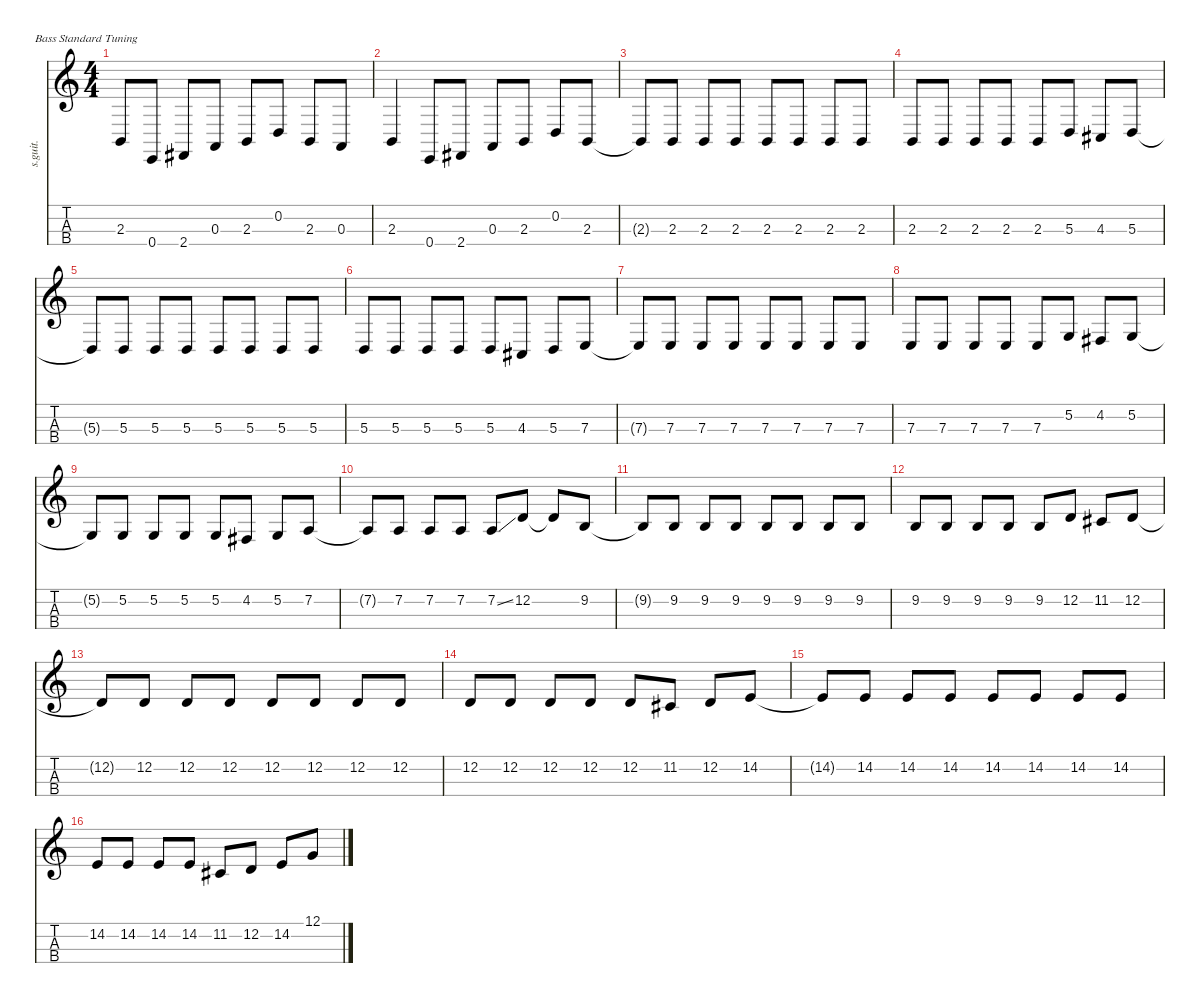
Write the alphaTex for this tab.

\defaultSystemsLayout 4
\hideDynamics
\bracketExtendMode nobrackets
\track ("David Ellefson (Bass)" "s.guit.") {instrument electricbasspick}
\staff {score tabs}
\tuning (G2 D2 A1 E1)
\ts (4 4)
\tempo (196 hide)
\clef g2
\ks c
2.3{t}.8{lyrics (0 "") lyrics (1 "") lyrics (2 "") lyrics (3 "") lyrics (4 "") dy ff} 0.4.8{lyrics (0 "") lyrics (1 "") lyrics (2 "") lyrics (3 "") lyrics (4 "")} 2.4{acc #}.8{lyrics (0 "") lyrics (1 "") lyrics (2 "") lyrics (3 "") lyrics (4 "")} 0.3.8{lyrics (0 "") lyrics (1 "") lyrics (2 "") lyrics (3 "") lyrics (4 "")} 2.3.8{lyrics (0 "") lyrics (1 "") lyrics (2 "") lyrics (3 "") lyrics (4 "")} 0.2.8{lyrics (0 "") lyrics (1 "") lyrics (2 "") lyrics (3 "") lyrics (4 "")} 2.3.8{lyrics (0 "") lyrics (1 "") lyrics (2 "") lyrics (3 "") lyrics (4 "")} 0.3.8{lyrics (0 "") lyrics (1 "") lyrics (2 "") lyrics (3 "") lyrics (4 "")} |
2.3.4{lyrics (0 "") lyrics (1 "") lyrics (2 "") lyrics (3 "") lyrics (4 "")} 0.4.8{lyrics (0 "") lyrics (1 "") lyrics (2 "") lyrics (3 "") lyrics (4 "")} 2.4{acc #}.8{lyrics (0 "") lyrics (1 "") lyrics (2 "") lyrics (3 "") lyrics (4 "")} 0.3.8{lyrics (0 "") lyrics (1 "") lyrics (2 "") lyrics (3 "") lyrics (4 "")} 2.3.8{lyrics (0 "") lyrics (1 "") lyrics (2 "") lyrics (3 "") lyrics (4 "")} 0.2.8{lyrics (0 "") lyrics (1 "") lyrics (2 "") lyrics (3 "") lyrics (4 "")} 2.3.8{lyrics (0 "") lyrics (1 "") lyrics (2 "") lyrics (3 "") lyrics (4 "")} |
2.3{t}.8{lyrics (0 "") lyrics (1 "") lyrics (2 "") lyrics (3 "") lyrics (4 "")} 2.3.8{lyrics (0 "") lyrics (1 "") lyrics (2 "") lyrics (3 "") lyrics (4 "")} 2.3.8{lyrics (0 "") lyrics (1 "") lyrics (2 "") lyrics (3 "") lyrics (4 "")} 2.3.8{lyrics (0 "") lyrics (1 "") lyrics (2 "") lyrics (3 "") lyrics (4 "")} 2.3.8{lyrics (0 "") lyrics (1 "") lyrics (2 "") lyrics (3 "") lyrics (4 "")} 2.3.8{lyrics (0 "") lyrics (1 "") lyrics (2 "") lyrics (3 "") lyrics (4 "")} 2.3.8{lyrics (0 "") lyrics (1 "") lyrics (2 "") lyrics (3 "") lyrics (4 "")} 2.3.8{lyrics (0 "") lyrics (1 "") lyrics (2 "") lyrics (3 "") lyrics (4 "")} |
2.3.8{lyrics (0 "") lyrics (1 "") lyrics (2 "") lyrics (3 "") lyrics (4 "")} 2.3.8{lyrics (0 "") lyrics (1 "") lyrics (2 "") lyrics (3 "") lyrics (4 "")} 2.3.8{lyrics (0 "") lyrics (1 "") lyrics (2 "") lyrics (3 "") lyrics (4 "")} 2.3.8{lyrics (0 "") lyrics (1 "") lyrics (2 "") lyrics (3 "") lyrics (4 "")} 2.3.8{lyrics (0 "") lyrics (1 "") lyrics (2 "") lyrics (3 "") lyrics (4 "")} 5.3.8{lyrics (0 "") lyrics (1 "") lyrics (2 "") lyrics (3 "") lyrics (4 "")} 4.3{acc #}.8{lyrics (0 "") lyrics (1 "") lyrics (2 "") lyrics (3 "") lyrics (4 "")} 5.3.8{lyrics (0 "") lyrics (1 "") lyrics (2 "") lyrics (3 "") lyrics (4 "")} |
5.3{t}.8{lyrics (0 "") lyrics (1 "") lyrics (2 "") lyrics (3 "") lyrics (4 "")} 5.3.8{lyrics (0 "") lyrics (1 "") lyrics (2 "") lyrics (3 "") lyrics (4 "")} 5.3.8{lyrics (0 "") lyrics (1 "") lyrics (2 "") lyrics (3 "") lyrics (4 "")} 5.3.8{lyrics (0 "") lyrics (1 "") lyrics (2 "") lyrics (3 "") lyrics (4 "")} 5.3.8{lyrics (0 "") lyrics (1 "") lyrics (2 "") lyrics (3 "") lyrics (4 "")} 5.3.8{lyrics (0 "") lyrics (1 "") lyrics (2 "") lyrics (3 "") lyrics (4 "")} 5.3.8{lyrics (0 "") lyrics (1 "") lyrics (2 "") lyrics (3 "") lyrics (4 "")} 5.3.8{lyrics (0 "") lyrics (1 "") lyrics (2 "") lyrics (3 "") lyrics (4 "")} |
5.3.8{lyrics (0 "") lyrics (1 "") lyrics (2 "") lyrics (3 "") lyrics (4 "")} 5.3.8{lyrics (0 "") lyrics (1 "") lyrics (2 "") lyrics (3 "") lyrics (4 "")} 5.3.8{lyrics (0 "") lyrics (1 "") lyrics (2 "") lyrics (3 "") lyrics (4 "")} 5.3.8{lyrics (0 "") lyrics (1 "") lyrics (2 "") lyrics (3 "") lyrics (4 "")} 5.3.8{lyrics (0 "") lyrics (1 "") lyrics (2 "") lyrics (3 "") lyrics (4 "")} 4.3{acc #}.8{lyrics (0 "") lyrics (1 "") lyrics (2 "") lyrics (3 "") lyrics (4 "")} 5.3.8{lyrics (0 "") lyrics (1 "") lyrics (2 "") lyrics (3 "") lyrics (4 "")} 7.3.8{lyrics (0 "") lyrics (1 "") lyrics (2 "") lyrics (3 "") lyrics (4 "")} |
7.3{t}.8{lyrics (0 "") lyrics (1 "") lyrics (2 "") lyrics (3 "") lyrics (4 "")} 7.3.8{lyrics (0 "") lyrics (1 "") lyrics (2 "") lyrics (3 "") lyrics (4 "")} 7.3.8{lyrics (0 "") lyrics (1 "") lyrics (2 "") lyrics (3 "") lyrics (4 "")} 7.3.8{lyrics (0 "") lyrics (1 "") lyrics (2 "") lyrics (3 "") lyrics (4 "")} 7.3.8{lyrics (0 "") lyrics (1 "") lyrics (2 "") lyrics (3 "") lyrics (4 "")} 7.3.8{lyrics (0 "") lyrics (1 "") lyrics (2 "") lyrics (3 "") lyrics (4 "")} 7.3.8{lyrics (0 "") lyrics (1 "") lyrics (2 "") lyrics (3 "") lyrics (4 "")} 7.3.8{lyrics (0 "") lyrics (1 "") lyrics (2 "") lyrics (3 "") lyrics (4 "")} |
7.3.8{lyrics (0 "") lyrics (1 "") lyrics (2 "") lyrics (3 "") lyrics (4 "")} 7.3.8{lyrics (0 "") lyrics (1 "") lyrics (2 "") lyrics (3 "") lyrics (4 "")} 7.3.8{lyrics (0 "") lyrics (1 "") lyrics (2 "") lyrics (3 "") lyrics (4 "")} 7.3.8{lyrics (0 "") lyrics (1 "") lyrics (2 "") lyrics (3 "") lyrics (4 "")} 7.3.8{lyrics (0 "") lyrics (1 "") lyrics (2 "") lyrics (3 "") lyrics (4 "")} 5.2.8{lyrics (0 "") lyrics (1 "") lyrics (2 "") lyrics (3 "") lyrics (4 "")} 4.2{acc #}.8{lyrics (0 "") lyrics (1 "") lyrics (2 "") lyrics (3 "") lyrics (4 "")} 5.2.8{lyrics (0 "") lyrics (1 "") lyrics (2 "") lyrics (3 "") lyrics (4 "")} |
5.2{t}.8{lyrics (0 "") lyrics (1 "") lyrics (2 "") lyrics (3 "") lyrics (4 "")} 5.2.8{lyrics (0 "") lyrics (1 "") lyrics (2 "") lyrics (3 "") lyrics (4 "")} 5.2.8{lyrics (0 "") lyrics (1 "") lyrics (2 "") lyrics (3 "") lyrics (4 "")} 5.2.8{lyrics (0 "") lyrics (1 "") lyrics (2 "") lyrics (3 "") lyrics (4 "")} 5.2.8{lyrics (0 "") lyrics (1 "") lyrics (2 "") lyrics (3 "") lyrics (4 "")} 4.2{acc #}.8{lyrics (0 "") lyrics (1 "") lyrics (2 "") lyrics (3 "") lyrics (4 "")} 5.2.8{lyrics (0 "") lyrics (1 "") lyrics (2 "") lyrics (3 "") lyrics (4 "")} 7.2.8{lyrics (0 "") lyrics (1 "") lyrics (2 "") lyrics (3 "") lyrics (4 "")} |
7.2{t}.8{lyrics (0 "") lyrics (1 "") lyrics (2 "") lyrics (3 "") lyrics (4 "")} 7.2.8{lyrics (0 "") lyrics (1 "") lyrics (2 "") lyrics (3 "") lyrics (4 "")} 7.2.8{lyrics (0 "") lyrics (1 "") lyrics (2 "") lyrics (3 "") lyrics (4 "")} 7.2.8{lyrics (0 "") lyrics (1 "") lyrics (2 "") lyrics (3 "") lyrics (4 "")} 7.2{ss}.8{lyrics (0 "") lyrics (1 "") lyrics (2 "") lyrics (3 "") lyrics (4 "")} 12.2.8{lyrics (0 "") lyrics (1 "") lyrics (2 "") lyrics (3 "") lyrics (4 "")} 12.2{t}.8{lyrics (0 "") lyrics (1 "") lyrics (2 "") lyrics (3 "") lyrics (4 "")} 9.2.8{lyrics (0 "") lyrics (1 "") lyrics (2 "") lyrics (3 "") lyrics (4 "")} |
9.2{t}.8{lyrics (0 "") lyrics (1 "") lyrics (2 "") lyrics (3 "") lyrics (4 "")} 9.2.8{lyrics (0 "") lyrics (1 "") lyrics (2 "") lyrics (3 "") lyrics (4 "")} 9.2.8{lyrics (0 "") lyrics (1 "") lyrics (2 "") lyrics (3 "") lyrics (4 "")} 9.2.8{lyrics (0 "") lyrics (1 "") lyrics (2 "") lyrics (3 "") lyrics (4 "")} 9.2.8{lyrics (0 "") lyrics (1 "") lyrics (2 "") lyrics (3 "") lyrics (4 "")} 9.2.8{lyrics (0 "") lyrics (1 "") lyrics (2 "") lyrics (3 "") lyrics (4 "")} 9.2.8{lyrics (0 "") lyrics (1 "") lyrics (2 "") lyrics (3 "") lyrics (4 "")} 9.2.8{lyrics (0 "") lyrics (1 "") lyrics (2 "") lyrics (3 "") lyrics (4 "")} |
9.2.8{lyrics (0 "") lyrics (1 "") lyrics (2 "") lyrics (3 "") lyrics (4 "")} 9.2.8{lyrics (0 "") lyrics (1 "") lyrics (2 "") lyrics (3 "") lyrics (4 "")} 9.2.8{lyrics (0 "") lyrics (1 "") lyrics (2 "") lyrics (3 "") lyrics (4 "")} 9.2.8{lyrics (0 "") lyrics (1 "") lyrics (2 "") lyrics (3 "") lyrics (4 "")} 9.2.8{lyrics (0 "") lyrics (1 "") lyrics (2 "") lyrics (3 "") lyrics (4 "")} 12.2.8{lyrics (0 "") lyrics (1 "") lyrics (2 "") lyrics (3 "") lyrics (4 "")} 11.2{acc #}.8{lyrics (0 "") lyrics (1 "") lyrics (2 "") lyrics (3 "") lyrics (4 "")} 12.2.8{lyrics (0 "") lyrics (1 "") lyrics (2 "") lyrics (3 "") lyrics (4 "")} |
12.2{t}.8{lyrics (0 "") lyrics (1 "") lyrics (2 "") lyrics (3 "") lyrics (4 "")} 12.2.8{lyrics (0 "") lyrics (1 "") lyrics (2 "") lyrics (3 "") lyrics (4 "")} 12.2.8{lyrics (0 "") lyrics (1 "") lyrics (2 "") lyrics (3 "") lyrics (4 "")} 12.2.8{lyrics (0 "") lyrics (1 "") lyrics (2 "") lyrics (3 "") lyrics (4 "")} 12.2.8{lyrics (0 "") lyrics (1 "") lyrics (2 "") lyrics (3 "") lyrics (4 "")} 12.2.8{lyrics (0 "") lyrics (1 "") lyrics (2 "") lyrics (3 "") lyrics (4 "")} 12.2.8{lyrics (0 "") lyrics (1 "") lyrics (2 "") lyrics (3 "") lyrics (4 "")} 12.2.8{lyrics (0 "") lyrics (1 "") lyrics (2 "") lyrics (3 "") lyrics (4 "")} |
12.2.8{lyrics (0 "") lyrics (1 "") lyrics (2 "") lyrics (3 "") lyrics (4 "")} 12.2.8{lyrics (0 "") lyrics (1 "") lyrics (2 "") lyrics (3 "") lyrics (4 "")} 12.2.8{lyrics (0 "") lyrics (1 "") lyrics (2 "") lyrics (3 "") lyrics (4 "")} 12.2.8{lyrics (0 "") lyrics (1 "") lyrics (2 "") lyrics (3 "") lyrics (4 "")} 12.2.8{lyrics (0 "") lyrics (1 "") lyrics (2 "") lyrics (3 "") lyrics (4 "")} 11.2{acc #}.8{lyrics (0 "") lyrics (1 "") lyrics (2 "") lyrics (3 "") lyrics (4 "")} 12.2.8{lyrics (0 "") lyrics (1 "") lyrics (2 "") lyrics (3 "") lyrics (4 "")} 14.2.8{lyrics (0 "") lyrics (1 "") lyrics (2 "") lyrics (3 "") lyrics (4 "")} |
14.2{t}.8{lyrics (0 "") lyrics (1 "") lyrics (2 "") lyrics (3 "") lyrics (4 "")} 14.2.8{lyrics (0 "") lyrics (1 "") lyrics (2 "") lyrics (3 "") lyrics (4 "")} 14.2.8{lyrics (0 "") lyrics (1 "") lyrics (2 "") lyrics (3 "") lyrics (4 "")} 14.2.8{lyrics (0 "") lyrics (1 "") lyrics (2 "") lyrics (3 "") lyrics (4 "")} 14.2.8{lyrics (0 "") lyrics (1 "") lyrics (2 "") lyrics (3 "") lyrics (4 "")} 14.2.8{lyrics (0 "") lyrics (1 "") lyrics (2 "") lyrics (3 "") lyrics (4 "")} 14.2.8{lyrics (0 "") lyrics (1 "") lyrics (2 "") lyrics (3 "") lyrics (4 "")} 14.2.8{lyrics (0 "") lyrics (1 "") lyrics (2 "") lyrics (3 "") lyrics (4 "")} |
14.2.8{lyrics (0 "") lyrics (1 "") lyrics (2 "") lyrics (3 "") lyrics (4 "")} 14.2.8{lyrics (0 "") lyrics (1 "") lyrics (2 "") lyrics (3 "") lyrics (4 "")} 14.2.8{lyrics (0 "") lyrics (1 "") lyrics (2 "") lyrics (3 "") lyrics (4 "")} 14.2.8{lyrics (0 "") lyrics (1 "") lyrics (2 "") lyrics (3 "") lyrics (4 "")} 11.2{acc #}.8{lyrics (0 "") lyrics (1 "") lyrics (2 "") lyrics (3 "") lyrics (4 "")} 12.2.8{lyrics (0 "") lyrics (1 "") lyrics (2 "") lyrics (3 "") lyrics (4 "")} 14.2.8{lyrics (0 "") lyrics (1 "") lyrics (2 "") lyrics (3 "") lyrics (4 "")} 12.1.8{lyrics (0 "") lyrics (1 "") lyrics (2 "") lyrics (3 "") lyrics (4 "")}
